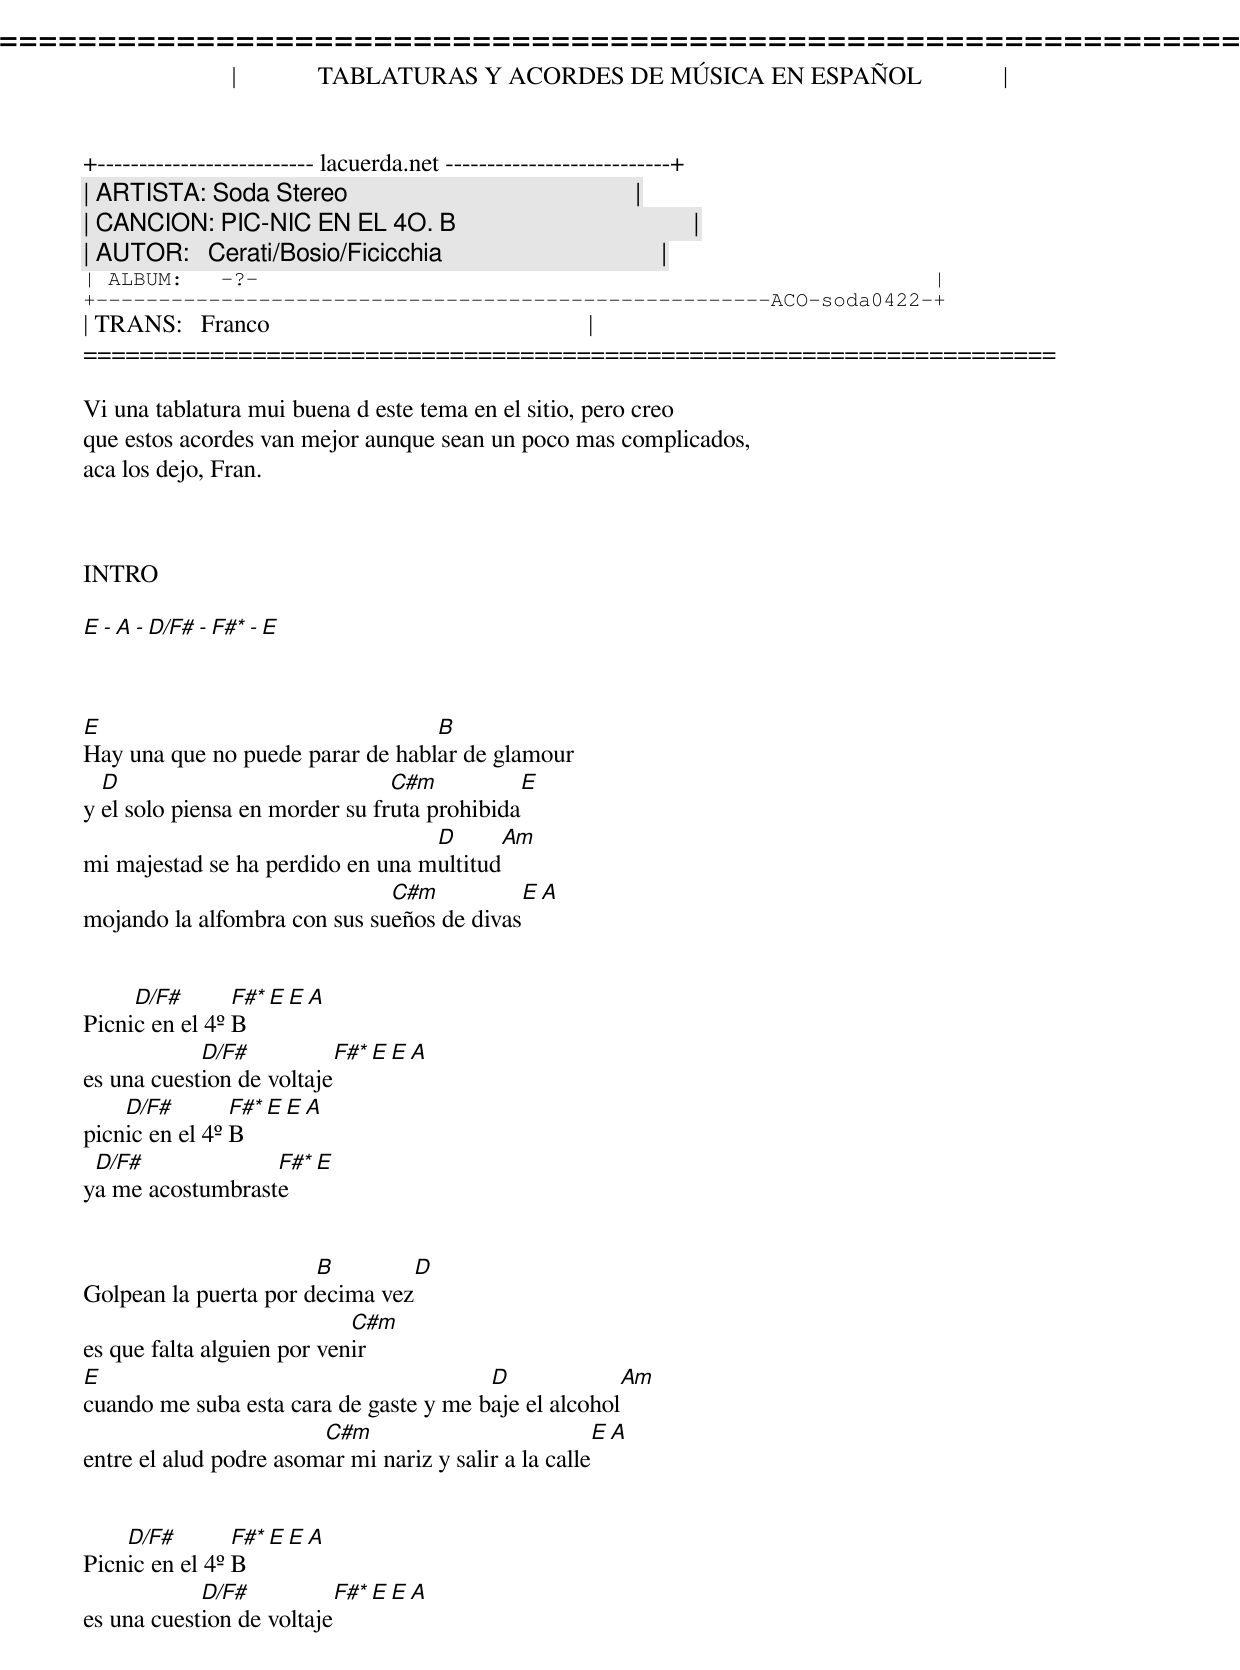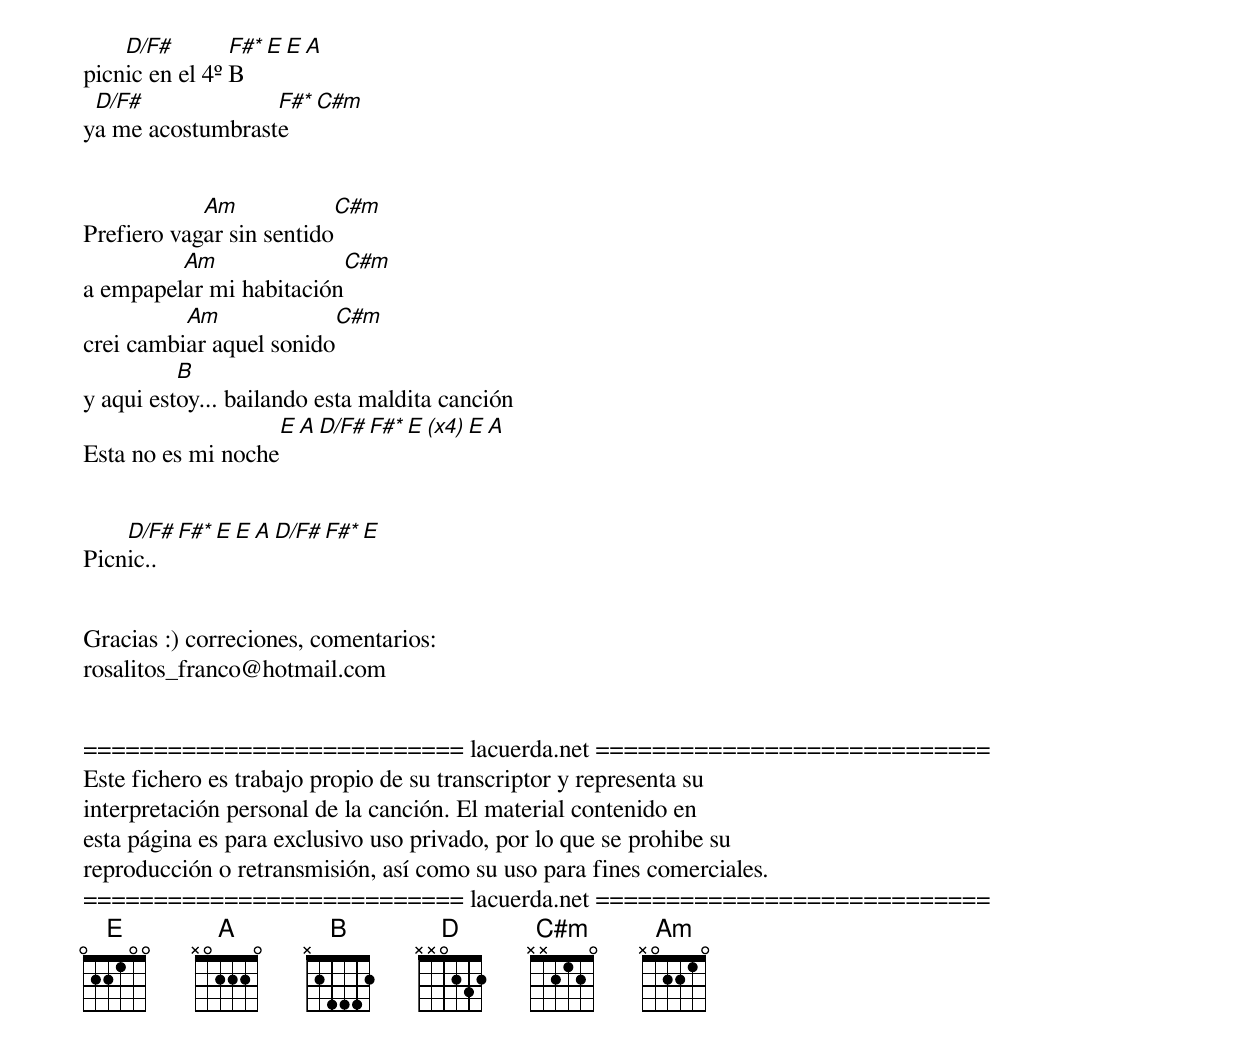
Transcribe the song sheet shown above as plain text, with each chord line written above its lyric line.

=====================================================================
|             TABLATURAS Y ACORDES DE MÚSICA EN ESPAÑOL             |
+-------------------------- lacuerda.net ---------------------------+
| ARTISTA: Soda Stereo                                              |
| CANCION: PIC-NIC EN EL 4O. B                                      |
| AUTOR:   Cerati/Bosio/Ficicchia                                   |
| ALBUM:   -?-                                                      |
+------------------------------------------------------ACO-soda0422-+
| TRANS:   Franco                                                   |
=====================================================================

Vi una tablatura mui buena d este tema en el sitio, pero creo
que estos acordes van mejor aunque sean un poco mas complicados,
aca los dejo, Fran.

E--&gt; 022100
A--&gt; 002220
D/F#--&gt; 254232
F#*--&gt; 232222
B--&gt; 224442
D--&gt; 000232
C#m--&gt; 446654


INTRO

E - A - D/F# - F#* - E



E                                 B
Hay una que no puede parar de hablar de glamour
  D                             C#m            E
y el solo piensa en morder su fruta prohibida
                                  D        Am
mi majestad se ha perdido en una multitud
                              C#m            E A
mojando la alfombra con sus sueños de divas


     D/F#       F#*   E  E A
Picnic en el 4º B
            D/F#          F#*  E  E A
es una cuestion de voltaje
    D/F#        F#*   E  E A
picnic en el 4º B
 D/F#             F#*    E
ya me acostumbraste


                       B         D
Golpean la puerta por decima vez
                            C#m
es que falta alguien por venir
E                                       D              Am
cuando me suba esta cara de gaste y me baje el alcohol
                        C#m                            E A
entre el alud podre asomar mi nariz y salir a la calle


    D/F#        F#*   E  E A
Picnic en el 4º B
            D/F#          F#*  E  E A
es una cuestion de voltaje
    D/F#        F#*   E  E A
picnic en el 4º B
 D/F#             F#*    C#m
ya me acostumbraste


            Am             C#m
Prefiero vagar sin sentido
         Am               C#m
a empapelar mi habitación
          Am              C#m
crei cambiar aquel sonido
          B
y aqui estoy... bailando esta maldita canción
                     E A D/F# F#* E  (x4)  E A
Esta no es mi noche


    D/F# F#* E  E A D/F# F#* E
Picnic..


Gracias :) correciones, comentarios:
rosalitos_franco@hotmail.com


=========================== lacuerda.net ============================
Este fichero es trabajo propio de su transcriptor y representa su
interpretación personal de la canción. El material contenido en
esta página es para exclusivo uso privado, por lo que se prohibe su
reproducción o retransmisión, así como su uso para fines comerciales.
=========================== lacuerda.net ============================
